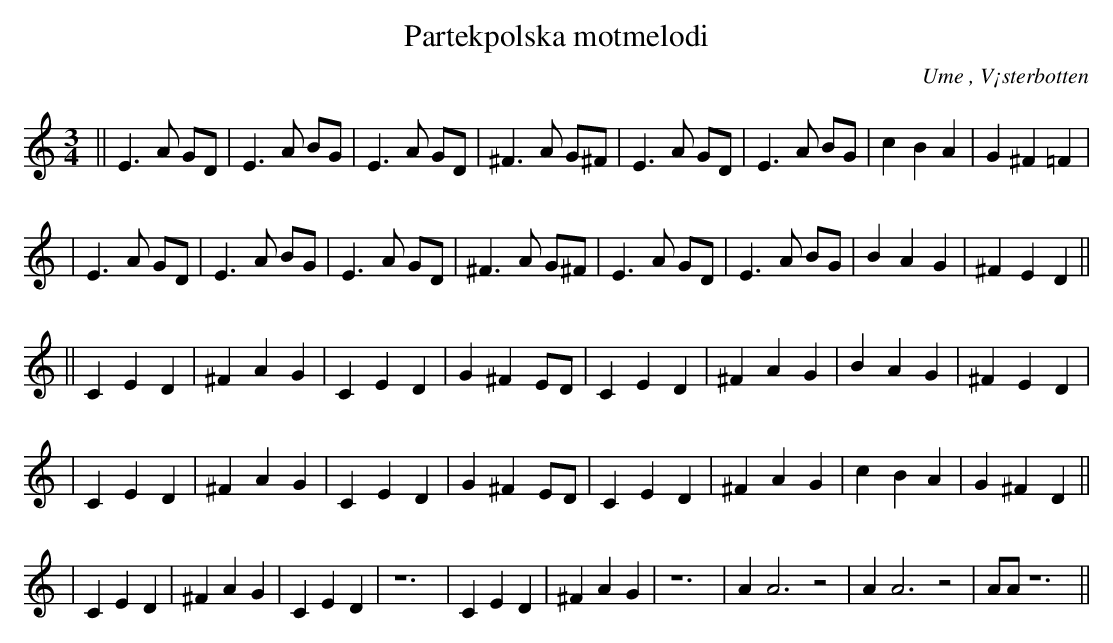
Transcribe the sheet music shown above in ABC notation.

X:1
T:Partekpolska motmelodi
O:Ume , V¡sterbotten
M:3/4
L:1/8
K:Am
||E3A GD | E3A BG |¢E3A GD | ^F3A G^F| E3A GD | E3A BG | c2 B2 A2 | G2 ^F2 =F2 |
| E3A GD | E3A BG | E3A GD | ^F3A G^F| E3A GD | E3A BG | B2 A2 G2 | ^F2 E2 D2 ||
L:1/4
|| CED | ^FAG | CED | G^FE/D/ | CED | ^FAG | BAG | ^FED |
|CED | ^FAG | CED | G^FE/D/ | CED | ^FAG |¢cBA | G^FD ||
|CED | ^FAG | CED | z6 | CED | ^FAG |z6| AA3z2 | AA3z2 | A/A/ z6 ||
